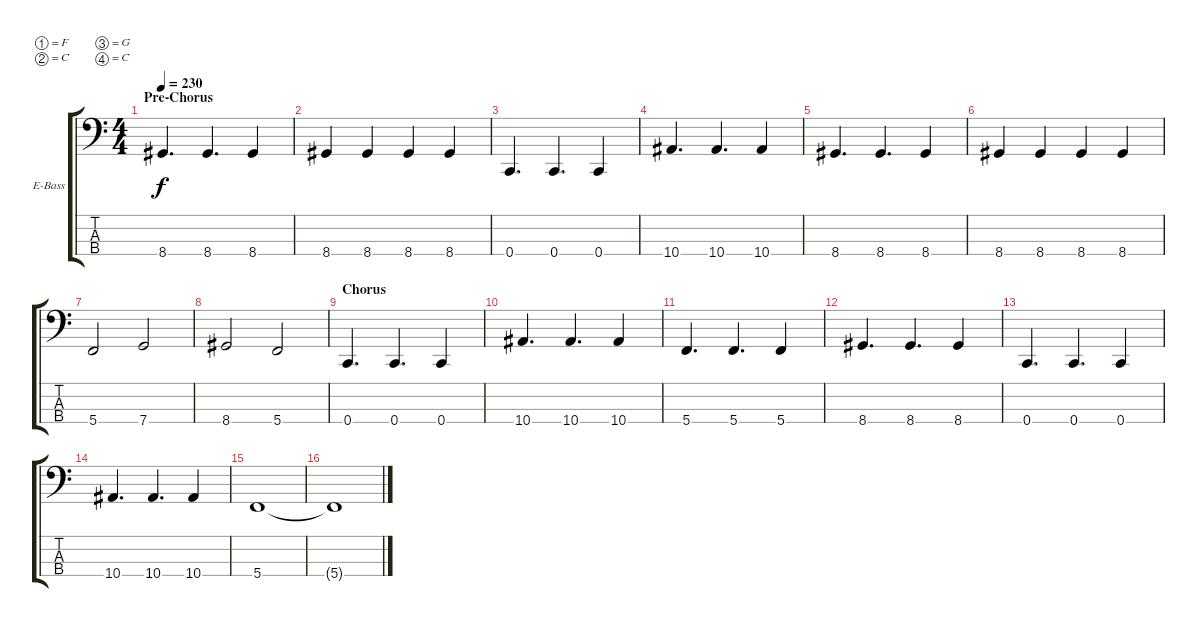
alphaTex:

\defaultSystemsLayout 4
\bracketExtendMode groupsimilarinstruments
\firstSystemTrackNameOrientation horizontal
\otherSystemsTrackNameOrientation horizontal
\track ("Electric Bass" "E-Bass") {instrument electricbassfinger}
\staff {score tabs}
\tuning (F2 C2 G1 C1)
\ts (4 4)
\section ("" "Pre-Chorus")
\tempo 230
\clef f4
\ks c
8.4.4{d dy f} 8.4.4{d} 8.4.4 |
8.4.4 8.4.4 8.4.4 8.4.4 |
0.4.4{d} 0.4.4{d} 0.4.4 |
10.4.4{d} 10.4.4{d} 10.4.4 |
8.4.4{d} 8.4.4{d} 8.4.4 |
8.4.4 8.4.4 8.4.4 8.4.4 |
5.4.2 7.4.2 |
8.4.2 5.4.2 |
\section ("" "Chorus")
0.4.4{d} 0.4.4{d} 0.4.4 |
10.4.4{d} 10.4.4{d} 10.4.4 |
5.4.4{d} 5.4.4{d} 5.4.4 |
8.4.4{d} 8.4.4{d} 8.4.4 |
0.4.4{d} 0.4.4{d} 0.4.4 |
10.4.4{d} 10.4.4{d} 10.4.4 |
5.4.1 |
5.4{t}.1
